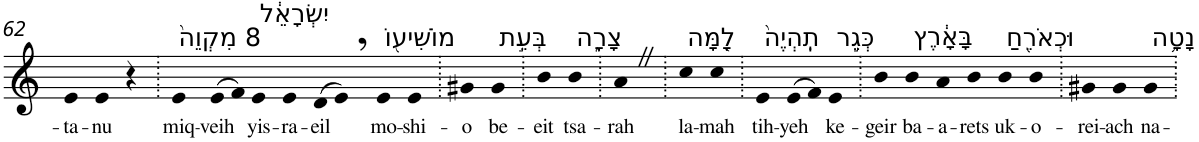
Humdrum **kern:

**kern	**text
*part1	*part1
*staff1	*staff1
*I"Piano	*
*I'Pno	*
!!LO:PB:g=z
*clefG2	*
*k[]	*
=62	=62
!	!LO:LY:b
4e	-ta-
!	!LO:LY:b
4e	-nu
4r	.
=63.	=63.
!LO:TX:a:t=8 מִקְוֵה֙	!
!	!LO:LY:b
4e	miq-
!	!LO:LY:b
(>8e	-veih
8f)	.
!LO:TX:a:t=יִשְׂרָאֵ֔ל	!
!	!LO:LY:b
4e	yis-
!	!LO:LY:b
4e	-ra-
!	!LO:LY:b
(>8d	-eil
8e,)	.
!LO:TX:a:t=מוֹשִׁיע֖וֹ	!
!	!LO:LY:b
4e	mo-
!	!LO:LY:b
4e	-shi-
=64.	=64.
!	!LO:LY:b
4g#X	-o
!LO:TX:a:t=בְּעֵ֣ת	!
!	!LO:LY:b
4g#	be-
=65.	=65.
!	!LO:LY:b
4b	-eit
!LO:TX:a:t=צָרָ֑ה	!
!	!LO:LY:b
4b	tsa-
=66.	=66.
!	!LO:LY:b
4aZ	-rah
=67.	=67.
!LO:TX:a:t=לָ֤מָּה	!
!	!LO:LY:b
4cc	la-
!	!LO:LY:b
4cc	-mah
=68.	=68.
!LO:TX:a:t=תִֽהְיֶה֙	!
!	!LO:LY:b
4e	tih-
!	!LO:LY:b
(>8e	-yeh
8f)	.
!LO:TX:a:t=כְּגֵ֣ר	!
!	!LO:LY:b
4e	ke-
=69.	=69.
!	!LO:LY:b
4b	-geir
!LO:TX:a:t=בָּאָ֔רֶץ	!
!	!LO:LY:b
4b	ba-
!	!LO:LY:b
4a	-a-
!	!LO:LY:b
4b	-rets
!LO:TX:a:t=וּכְאֹרֵ֖חַ	!
!	!LO:LY:b
4b	uk-
!	!LO:LY:b
4b	-o-
=70.	=70.
!	!LO:LY:b
4g#X	-rei-
!	!LO:LY:b
4g#	-ach
!LO:TX:a:t=נָטָ֥ה	!
!	!LO:LY:b
4g#	na-
=.	=.
*-	*-
